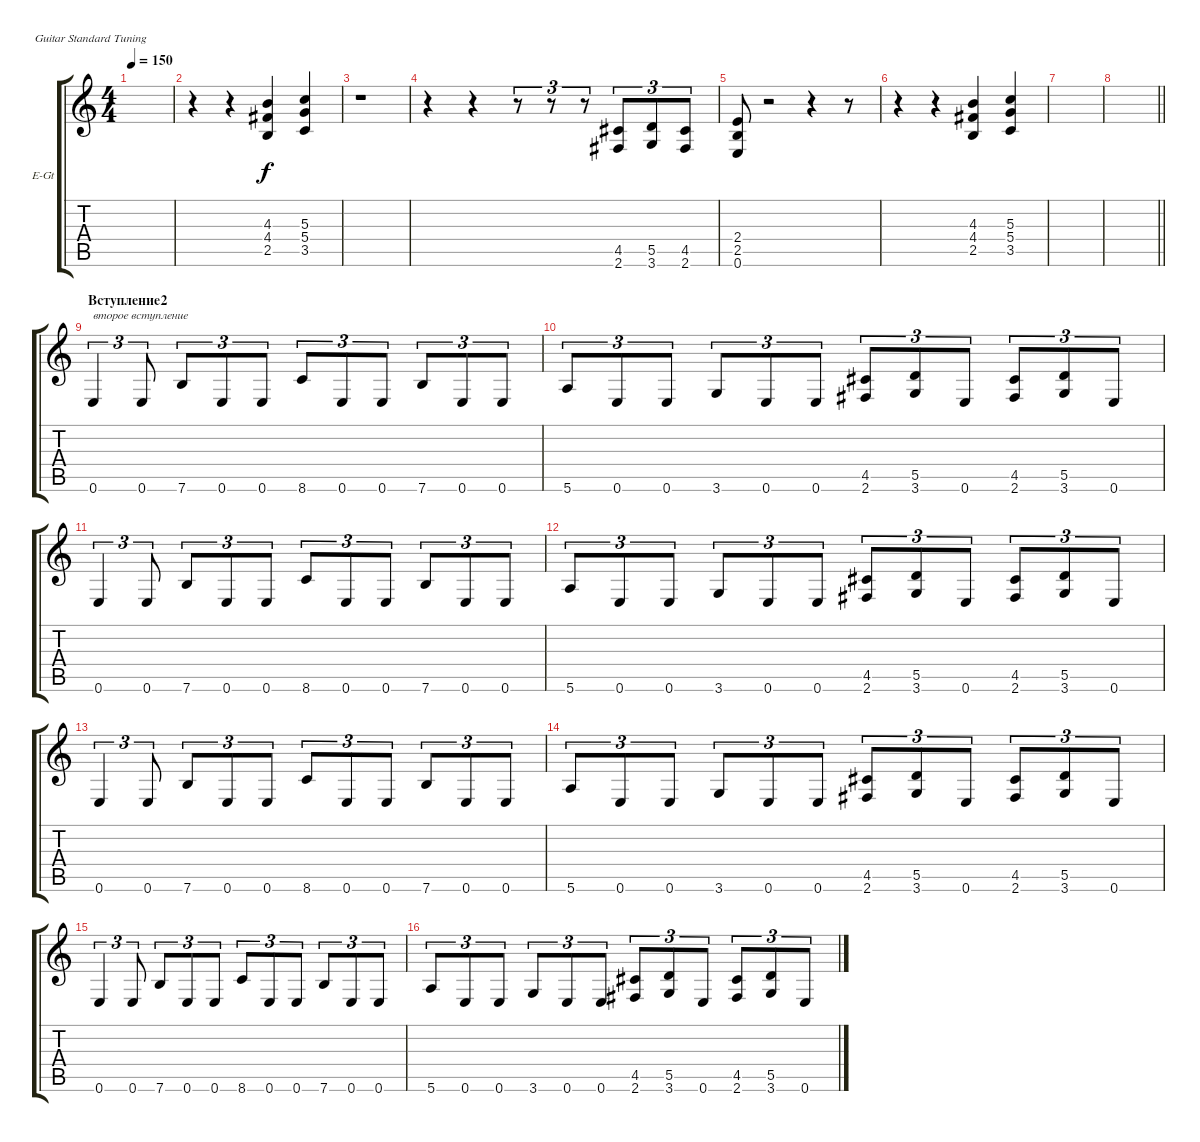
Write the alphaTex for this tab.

\defaultSystemsLayout 4
\bracketExtendMode groupsimilarinstruments
\firstSystemTrackNameOrientation horizontal
\otherSystemsTrackNameOrientation horizontal
\track ("Tom Thacker" "E-Gt") {instrument distortionguitar}
\staff {score tabs}
\tuning (E4 B3 G3 D3 A2 E2)
\ts (4 4)
\tempo 150
\clef g2
\ks c
|
r.4 r.4 (4.3 4.4 2.5).4 (5.3 5.4 3.5).4 |
r.1 |
r.4 r.4 r.8{tu (3 2)} r.8{tu (3 2)} r.8{tu (3 2)} (4.5 2.6).8{tu (3 2)} (5.5 3.6).8{tu (3 2)} (4.5 2.6).8{tu (3 2)} |
(2.4 2.5 0.6).8 r.2 r.4 r.8 |
r.4 r.4 (4.3 4.4 2.5).4 (5.3 5.4 3.5).4 |
|
\barLineRight lightlight
|
\section ("" "Вступление2")
0.6.4{tu (3 2) txt "второе вступление"} 0.6.8{tu (3 2)} 7.6.8{tu (3 2)} 0.6.8{tu (3 2)} 0.6.8{tu (3 2)} 8.6.8{tu (3 2)} 0.6.8{tu (3 2)} 0.6.8{tu (3 2)} 7.6.8{tu (3 2)} 0.6.8{tu (3 2)} 0.6.8{tu (3 2)} |
5.6.8{tu (3 2)} 0.6.8{tu (3 2)} 0.6.8{tu (3 2)} 3.6.8{tu (3 2)} 0.6.8{tu (3 2)} 0.6.8{tu (3 2)} (4.5 2.6).8{tu (3 2)} (5.5 3.6).8{tu (3 2)} 0.6.8{tu (3 2)} (4.5 2.6).8{tu (3 2)} (5.5 3.6).8{tu (3 2)} 0.6.8{tu (3 2)} |
0.6.4{tu (3 2)} 0.6.8{tu (3 2)} 7.6.8{tu (3 2)} 0.6.8{tu (3 2)} 0.6.8{tu (3 2)} 8.6.8{tu (3 2)} 0.6.8{tu (3 2)} 0.6.8{tu (3 2)} 7.6.8{tu (3 2)} 0.6.8{tu (3 2)} 0.6.8{tu (3 2)} |
5.6.8{tu (3 2)} 0.6.8{tu (3 2)} 0.6.8{tu (3 2)} 3.6.8{tu (3 2)} 0.6.8{tu (3 2)} 0.6.8{tu (3 2)} (4.5 2.6).8{tu (3 2)} (5.5 3.6).8{tu (3 2)} 0.6.8{tu (3 2)} (4.5 2.6).8{tu (3 2)} (5.5 3.6).8{tu (3 2)} 0.6.8{tu (3 2)} |
0.6.4{tu (3 2)} 0.6.8{tu (3 2)} 7.6.8{tu (3 2)} 0.6.8{tu (3 2)} 0.6.8{tu (3 2)} 8.6.8{tu (3 2)} 0.6.8{tu (3 2)} 0.6.8{tu (3 2)} 7.6.8{tu (3 2)} 0.6.8{tu (3 2)} 0.6.8{tu (3 2)} |
5.6.8{tu (3 2)} 0.6.8{tu (3 2)} 0.6.8{tu (3 2)} 3.6.8{tu (3 2)} 0.6.8{tu (3 2)} 0.6.8{tu (3 2)} (4.5 2.6).8{tu (3 2)} (5.5 3.6).8{tu (3 2)} 0.6.8{tu (3 2)} (4.5 2.6).8{tu (3 2)} (5.5 3.6).8{tu (3 2)} 0.6.8{tu (3 2)} |
0.6.4{tu (3 2)} 0.6.8{tu (3 2)} 7.6.8{tu (3 2)} 0.6.8{tu (3 2)} 0.6.8{tu (3 2)} 8.6.8{tu (3 2)} 0.6.8{tu (3 2)} 0.6.8{tu (3 2)} 7.6.8{tu (3 2)} 0.6.8{tu (3 2)} 0.6.8{tu (3 2)} |
5.6.8{tu (3 2)} 0.6.8{tu (3 2)} 0.6.8{tu (3 2)} 3.6.8{tu (3 2)} 0.6.8{tu (3 2)} 0.6.8{tu (3 2)} (4.5 2.6).8{tu (3 2)} (5.5 3.6).8{tu (3 2)} 0.6.8{tu (3 2)} (4.5 2.6).8{tu (3 2)} (5.5 3.6).8{tu (3 2)} 0.6.8{tu (3 2)}
